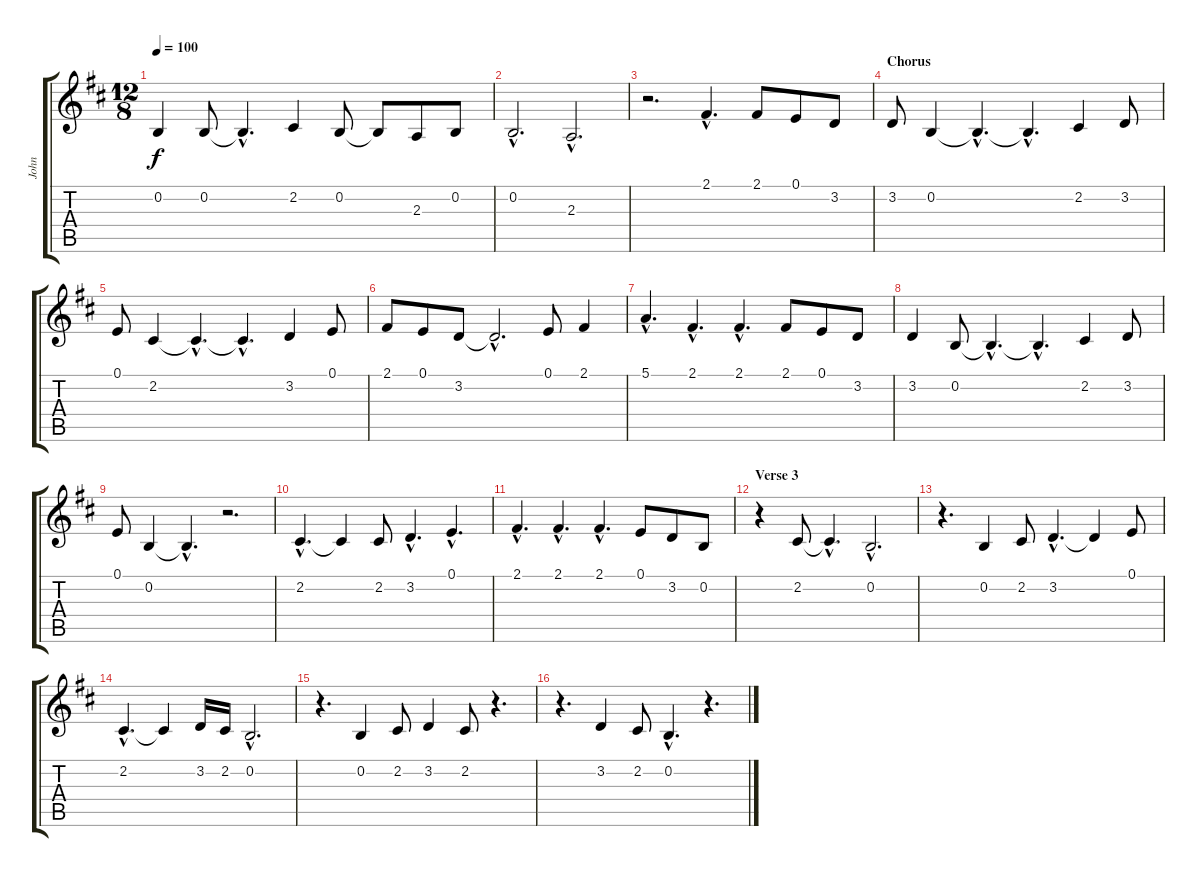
\track ("John" "John") {instrument altosax}
\staff {score tabs}
\tuning (E4 B3 G3 D3 A2 E2) {hide}
\ts (12 8)
\tempo 100
\clef g2
\ks d
0.2.4{dy f} 0.2.8 0.2{hac t}.4{d} 2.2.4 0.2.8 0.2{t}.8 2.3.8 0.2.8 |
0.2{hac}.2{d} 2.3{hac}.2{d} |
r.2{d volume 15} 2.1{hac}.4{d} 2.1.8 0.1.8 3.2.8 |
\section ("" "Chorus")
3.2.8 0.2.4 0.2{hac t}.4{d} 0.2{hac t}.4{d} 2.2.4 3.2.8 |
0.1.8 2.2.4 2.2{hac t}.4{d} 2.2{hac t}.4{d} 3.2.4 0.1.8 |
2.1.8 0.1.8 3.2.8 3.2{hac t}.2{d} 0.1.8 2.1.4 |
5.1{hac}.4{d} 2.1{hac}.4{d} 2.1{hac}.4{d} 2.1.8 0.1.8 3.2.8 |
3.2.4 0.2.8 0.2{hac t}.4{d} 0.2{hac t}.4{d} 2.2.4 3.2.8 |
0.1.8 0.2.4 0.2{hac t}.4{d} r.2{d} |
2.2{hac}.4{d} 2.2{t}.4 2.2.8 3.2{hac}.4{d} 0.1{hac}.4{d} |
2.1{hac}.4{d} 2.1{hac}.4{d} 2.1{hac}.4{d} 0.1.8 3.2.8 0.2.8 |
\section ("" "Verse 3")
r.4 2.2.8 2.2{hac t}.4{d} 0.2{hac}.2{d} |
r.4{d} 0.2.4 2.2.8 3.2{hac}.4{d} 3.2{t}.4 0.1.8 |
2.2{hac}.4{d} 2.2{t}.4 3.2.16 2.2.16 0.2{hac}.2{d} |
r.4{d} 0.2.4 2.2.8 3.2.4 2.2.8 r.4{d} |
r.4{d} 3.2.4 2.2.8 0.2{hac}.4{d} r.4{d}
